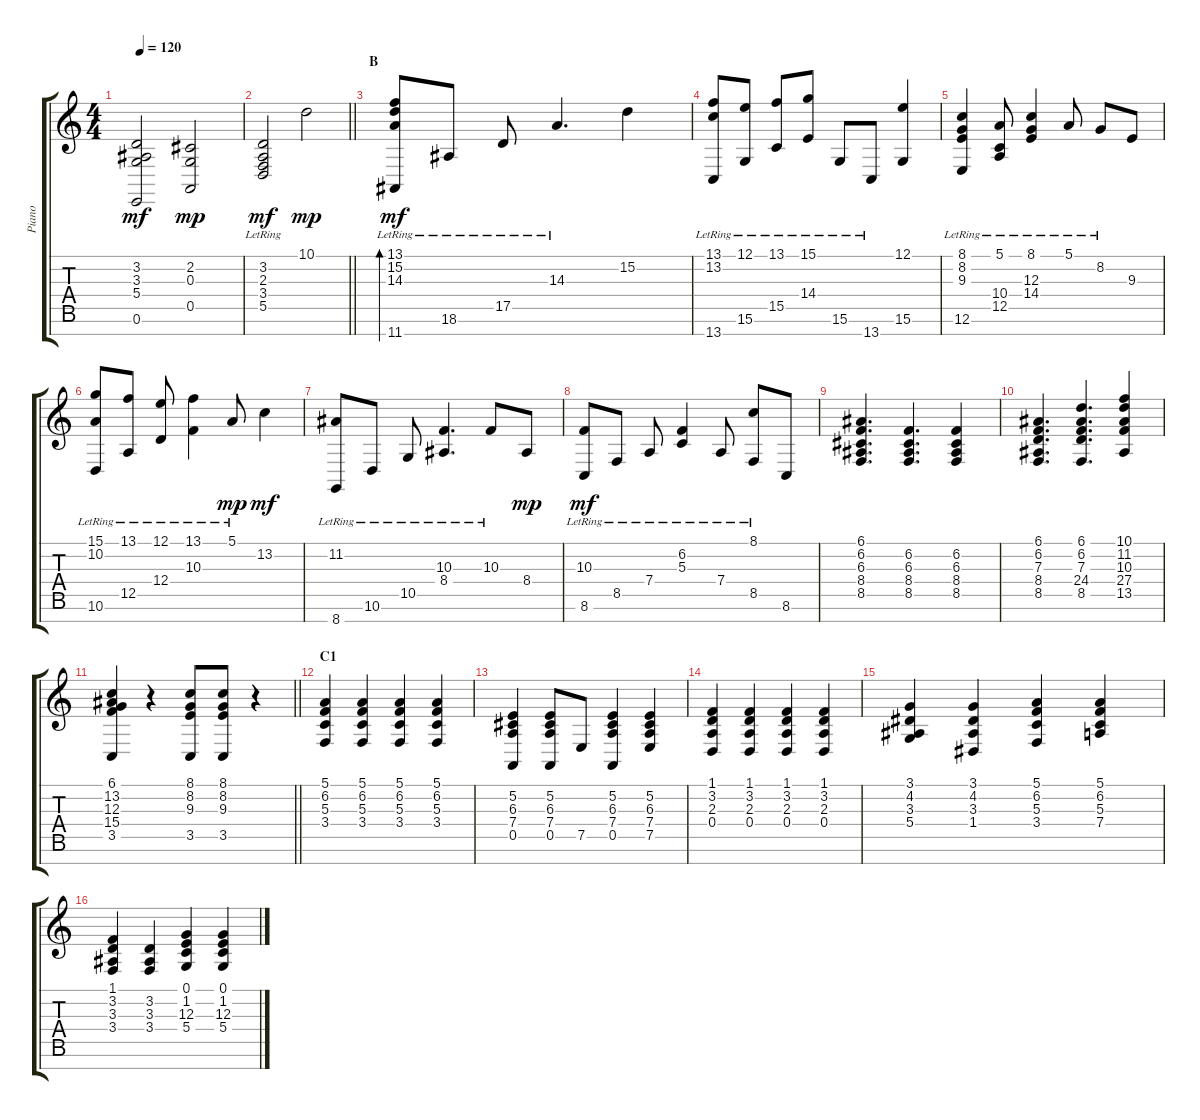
\track ("Piano" "Piano") {instrument acousticgrandpiano}
\staff {score tabs}
\tuning (E4 B3 G3 D3 A2 E2 B1) {hide}
\ts (4 4)
\tempo 120
\clef g2
\ks c
(3.2 3.3 5.4 0.6).2{dy mf} (2.2 0.3 0.5).2{dy mp} |
\barLineRight lightlight
(3.2{lr} 2.3{lr} 3.4{lr} 5.5{lr}).2{dy mf} 10.1.2{dy mp} |
\section ("" "B")
(13.1{lr} 15.2{lr} 14.3{lr} 11.7{lr}).8{bd 60 dy mf} 18.6{lr}.8 17.5{lr}.8 14.3{lr}.4{d} 15.2.4 |
(13.1{lr} 13.2{lr} 13.7{lr}).8 (12.1{lr} 15.6{lr}).8 (13.1{lr} 15.5{lr}).8 (15.1{lr} 14.4{lr}).8 15.6{lr}.8 13.7{lr}.8 (12.1 15.6).4 |
(8.1{lr} 8.2{lr} 9.3{lr} 12.6{lr}).4 (5.1{lr} 10.4{lr} 12.5{lr}).8 (8.1{lr} 12.3{lr} 14.4{lr}).4 5.1{lr}.8 8.2{lr}.8 9.3.8 |
(15.1{lr} 10.2{lr} 10.6{lr}).8 (13.1{lr} 12.5{lr}).8 (12.1{lr} 12.4{lr}).8 (13.1{lr} 10.3{lr}).4 5.1{lr}.8{dy mp} 13.2.4{dy mf} |
(11.2{lr} 8.7{lr}).8 10.6{lr}.8 10.5{lr}.8 (10.3{lr} 8.4{lr}).4{d} 10.3{lr}.8 8.4.8{dy mp} |
(10.3{lr} 8.6{lr}).8{dy mf} 8.5{lr}.8 7.4{lr}.8 (6.2{lr} 5.3{lr}).4 7.4{lr}.8 (8.1{lr} 8.5{lr}).8 8.6.8 |
(6.1 6.2 6.3 8.4 8.5).4{d} (6.2 6.3 8.4 8.5).4{d} (6.2 6.3 8.4 8.5).4 |
(6.1 6.2 7.3 8.4 8.5).4{d} (6.1 6.2 7.3 24.4 8.5).4{d} (10.1 11.2 10.3 27.4 13.5).4 |
\barLineRight lightlight
(6.1 13.2 12.3 15.4 3.5).4 r.4 (8.1 8.2 9.3 3.5).8 (8.1 8.2 9.3 3.5).8 r.4 |
\section ("" "C1")
(5.1 6.2 5.3 3.4).4 (5.1 6.2 5.3 3.4).4 (5.1 6.2 5.3 3.4).4 (5.1 6.2 5.3 3.4).4 |
(5.2 6.3 7.4 0.5).4 (5.2 6.3 7.4 0.5).8 7.5.8 (5.2 6.3 7.4 0.5).4 (5.2 6.3 7.4 7.5).4 |
(1.1 3.2 2.3 0.4).4 (1.1 3.2 2.3 0.4).4 (1.1 3.2 2.3 0.4).4 (1.1 3.2 2.3 0.4).4 |
(3.1 4.2 3.3 5.4).4 (3.1 4.2 3.3 1.4).4 (5.1 6.2 5.3 3.4).4 (5.1 6.2 5.3 7.4).4 |
(1.1 3.2 3.3 3.4).4 (3.2 3.3 3.4).4 (0.1 1.2 12.3 5.4).4 (0.1 1.2 12.3 5.4).4
